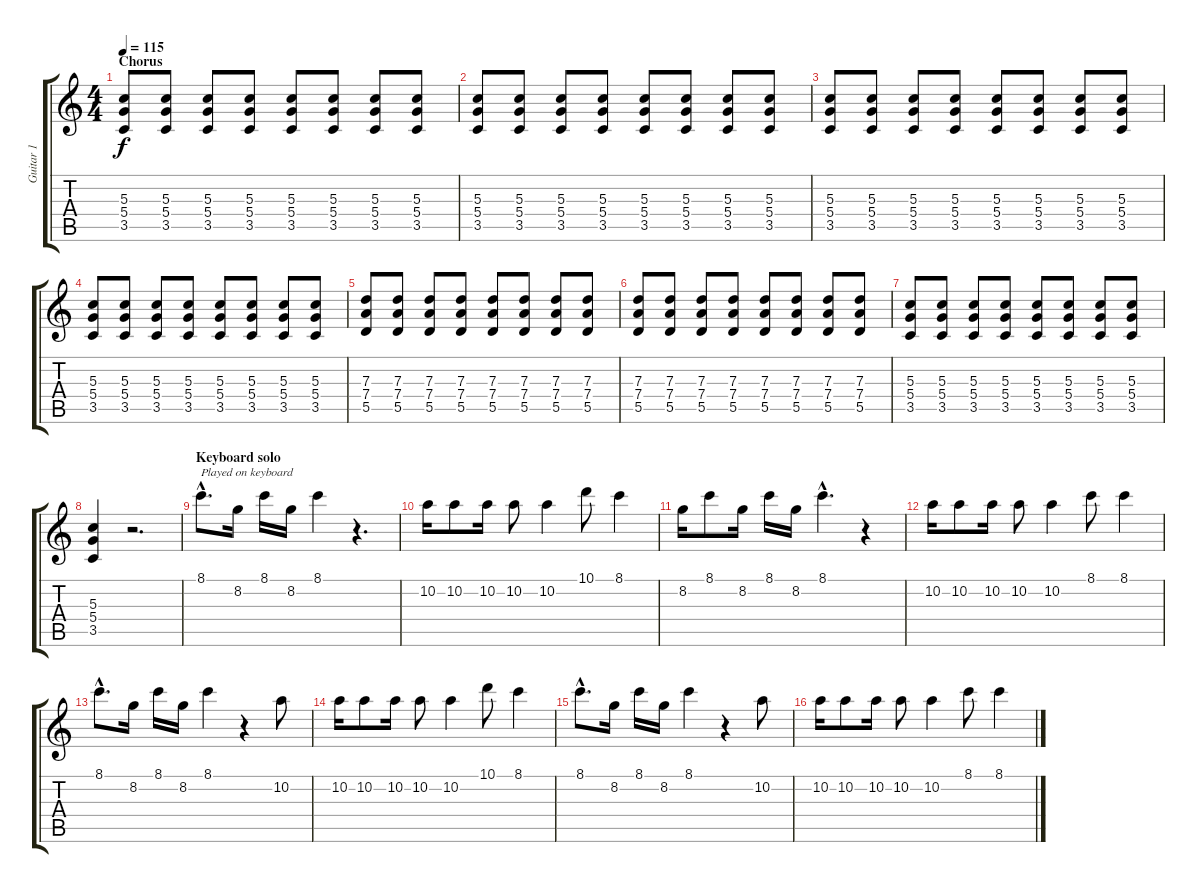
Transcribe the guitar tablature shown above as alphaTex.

\track ("Guitar 1" "Guitar 1") {instrument overdrivenguitar}
\staff {score tabs}
\tuning (E4 B3 G3 D3 A2 E2) {hide}
\ts (4 4)
\section ("" "Chorus")
\tempo 115
\clef g2
\ks c
(5.3 5.4 3.5).8{dy f volume 10} (5.3 5.4 3.5).8 (5.3 5.4 3.5).8 (5.3 5.4 3.5).8 (5.3 5.4 3.5).8 (5.3 5.4 3.5).8 (5.3 5.4 3.5).8 (5.3 5.4 3.5).8 |
(5.3 5.4 3.5).8 (5.3 5.4 3.5).8 (5.3 5.4 3.5).8 (5.3 5.4 3.5).8 (5.3 5.4 3.5).8 (5.3 5.4 3.5).8 (5.3 5.4 3.5).8 (5.3 5.4 3.5).8 |
(5.3 5.4 3.5).8 (5.3 5.4 3.5).8 (5.3 5.4 3.5).8 (5.3 5.4 3.5).8 (5.3 5.4 3.5).8 (5.3 5.4 3.5).8 (5.3 5.4 3.5).8 (5.3 5.4 3.5).8 |
(5.3 5.4 3.5).8 (5.3 5.4 3.5).8 (5.3 5.4 3.5).8 (5.3 5.4 3.5).8 (5.3 5.4 3.5).8 (5.3 5.4 3.5).8 (5.3 5.4 3.5).8 (5.3 5.4 3.5).8 |
(7.3 7.4 5.5).8 (7.3 7.4 5.5).8 (7.3 7.4 5.5).8 (7.3 7.4 5.5).8 (7.3 7.4 5.5).8 (7.3 7.4 5.5).8 (7.3 7.4 5.5).8 (7.3 7.4 5.5).8 |
(7.3 7.4 5.5).8 (7.3 7.4 5.5).8 (7.3 7.4 5.5).8 (7.3 7.4 5.5).8 (7.3 7.4 5.5).8 (7.3 7.4 5.5).8 (7.3 7.4 5.5).8 (7.3 7.4 5.5).8 |
(5.3 5.4 3.5).8 (5.3 5.4 3.5).8 (5.3 5.4 3.5).8 (5.3 5.4 3.5).8 (5.3 5.4 3.5).8 (5.3 5.4 3.5).8 (5.3 5.4 3.5).8 (5.3 5.4 3.5).8 |
(5.3 5.4 3.5).4 r.2{d} |
\section ("" "Keyboard solo")
8.1{hac}.8{d txt "Played on keyboard" volume 13} 8.2.16 8.1.16 8.2.16 8.1.4 r.4{d} |
10.2.16 10.2.8 10.2.16 10.2.8 10.2.4 10.1.8 8.1.4 |
8.2.16 8.1.8 8.2.16 8.1.16 8.2.16 8.1{hac}.4{d} r.4 |
10.2.16 10.2.8 10.2.16 10.2.8 10.2.4 8.1.8 8.1.4 |
8.1{hac}.8{d} 8.2.16 8.1.16 8.2.16 8.1.4 r.4 10.2.8 |
10.2.16 10.2.8 10.2.16 10.2.8 10.2.4 10.1.8 8.1.4 |
8.1{hac}.8{d} 8.2.16 8.1.16 8.2.16 8.1.4 r.4 10.2.8 |
10.2.16 10.2.8 10.2.16 10.2.8 10.2.4 8.1.8 8.1.4
